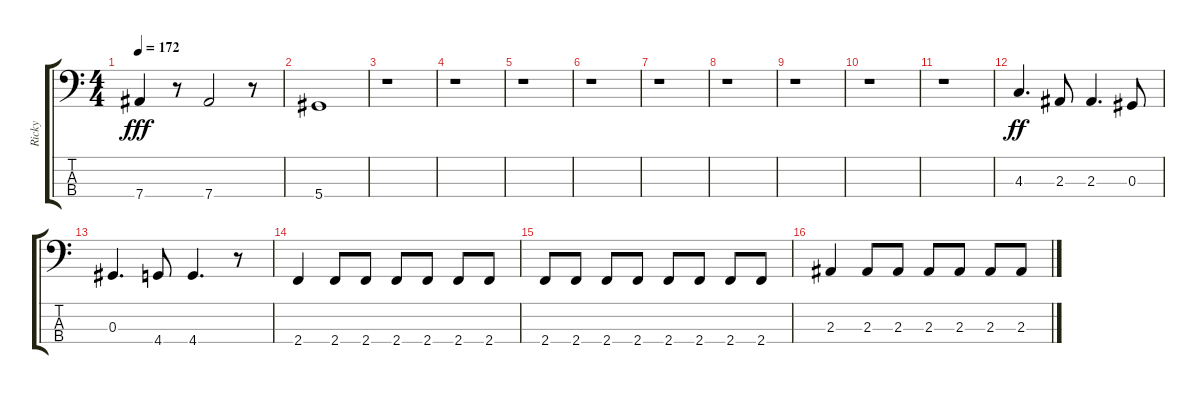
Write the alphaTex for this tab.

\track ("Ricky" "Ricky") {instrument electricbasspick}
\staff {score tabs}
\tuning (Gb2 Db2 Ab1 Eb1) {hide}
\ts (4 4)
\tempo 172
\clef f4
\ks c
7.4.4{dy fff} r.8 7.4.2 r.8 |
5.4.1 |
r.1 |
r.1 |
r.1 |
r.1 |
r.1 |
r.1 |
r.1 |
r.1 |
r.1 |
4.3.4{d dy ff} 2.3.8 2.3.4{d} 0.3.8 |
0.3.4{d} 4.4.8 4.4.4{d} r.8 |
2.4.4 2.4.8 2.4.8 2.4.8 2.4.8 2.4.8 2.4.8 |
2.4.8 2.4.8 2.4.8 2.4.8 2.4.8 2.4.8 2.4.8 2.4.8 |
2.3.4 2.3.8 2.3.8 2.3.8 2.3.8 2.3.8 2.3.8
